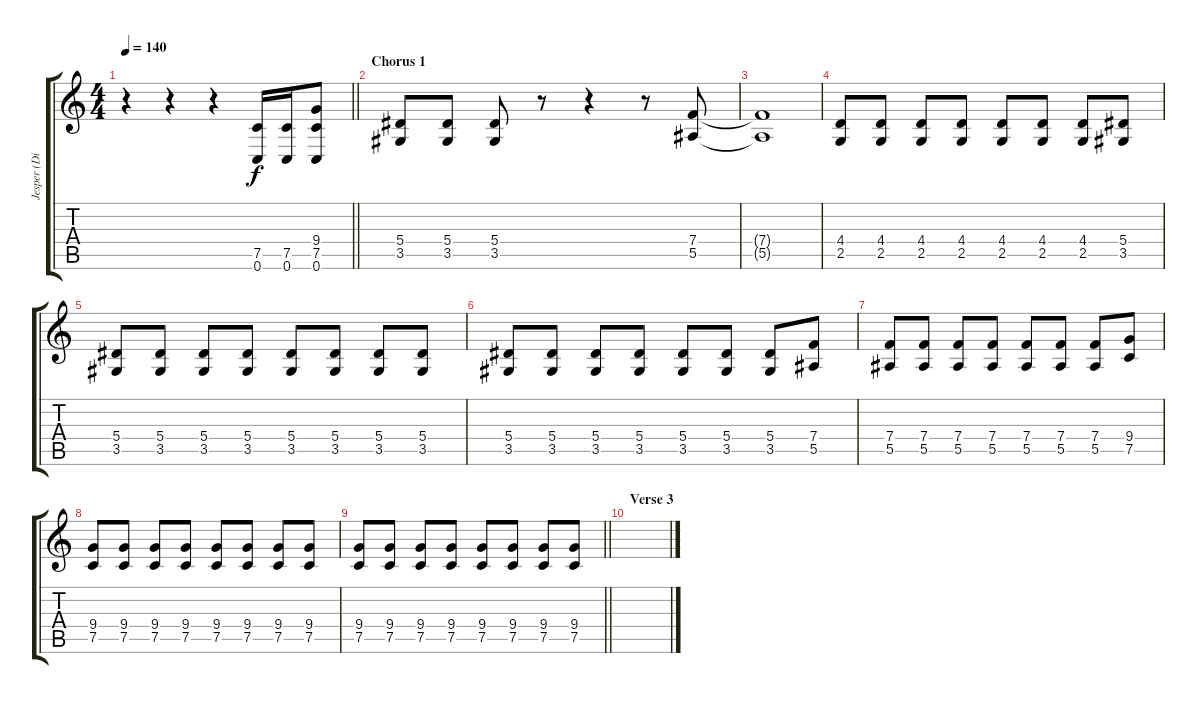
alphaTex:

\track ("Jesper (Distorted Lead)" "Jesper (Di") {instrument distortionguitar}
\staff {score tabs}
\tuning (C4 G3 Eb3 Bb2 F2 C2) {hide}
\ts (4 4)
\tempo 140
\clef g2
\barLineRight lightlight
\ks c
r.4{dy f volume 16 instrument distortionguitar} r.4 r.4 (7.5 0.6).16 (7.5 0.6).16 (9.4 7.5 0.6).8 |
\section ("" "Chorus 1")
(5.4 3.5).8{volume 16 instrument distortionguitar} (5.4 3.5).8 (5.4 3.5).8 r.8 r.4 r.8 (7.4 5.5).8 |
(7.4{t} 5.5{t}).1 |
(4.4 2.5).8 (4.4 2.5).8 (4.4 2.5).8 (4.4 2.5).8 (4.4 2.5).8 (4.4 2.5).8 (4.4 2.5).8 (5.4 3.5).8 |
(5.4 3.5).8 (5.4 3.5).8 (5.4 3.5).8 (5.4 3.5).8 (5.4 3.5).8 (5.4 3.5).8 (5.4 3.5).8 (5.4 3.5).8 |
(5.4 3.5).8 (5.4 3.5).8 (5.4 3.5).8 (5.4 3.5).8 (5.4 3.5).8 (5.4 3.5).8 (5.4 3.5).8 (7.4 5.5).8 |
(7.4 5.5).8 (7.4 5.5).8 (7.4 5.5).8 (7.4 5.5).8 (7.4 5.5).8 (7.4 5.5).8 (7.4 5.5).8 (9.4 7.5).8 |
(9.4 7.5).8 (9.4 7.5).8 (9.4 7.5).8 (9.4 7.5).8 (9.4 7.5).8 (9.4 7.5).8 (9.4 7.5).8 (9.4 7.5).8 |
\barLineRight lightlight
(9.4 7.5).8 (9.4 7.5).8 (9.4 7.5).8 (9.4 7.5).8 (9.4 7.5).8 (9.4 7.5).8 (9.4 7.5).8 (9.4 7.5).8 |
\section ("" "Verse 3")
